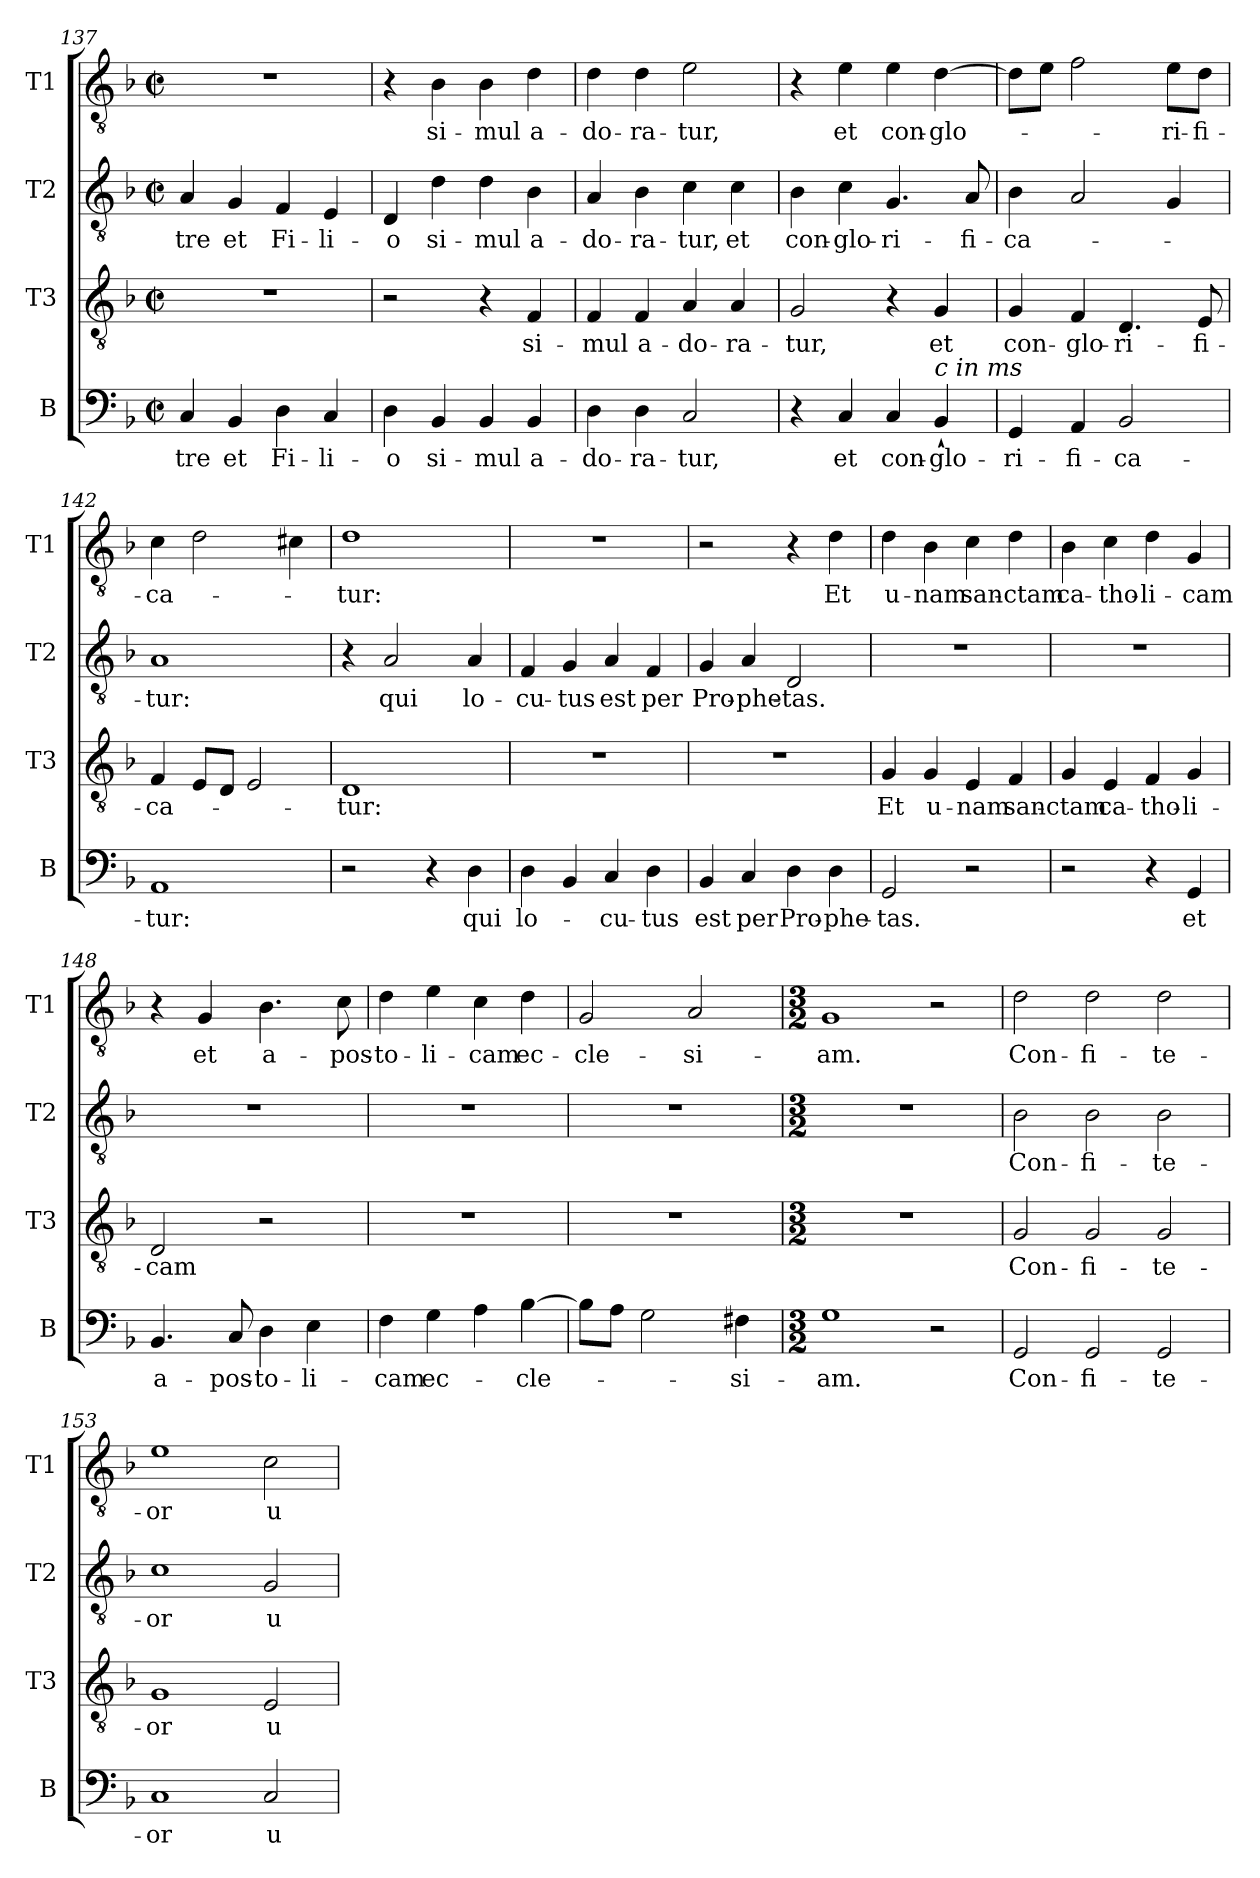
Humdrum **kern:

**kern	**text	**kern	**text	**kern	**text	**kern	**text
*part4	*part4	*part3	*part3	*part2	*part2	*part1	*part1
*staff4	*staff4	*staff3	*staff3	*staff2	*staff2	*staff1	*staff1
*I"B	*	*I"T3	*	*I"T2	*	*I"T1	*
*I'B	*	*I'T3	*	*I'T2	*	*I'T1	*
*clefF4	*	*clefGv2	*	*clefGv2	*	*clefGv2	*
*k[b-]	*	*k[b-]	*	*k[b-]	*	*k[b-]	*
*M2/2	*	*M2/2	*	*M2/2	*	*M2/2	*
*met(c|)	*	*met(c|)	*	*met(c|)	*	*met(c|)	*
=137	=137	=137	=137	=137	=137	=137	=137
!	!LO:LY:b	!	!	!	!LO:LY:b	!	!
4C/	-tre	1r	.	4A/	-tre	1r	.
!	!LO:LY:b	!	!	!	!LO:LY:b	!	!
4BB-/	et	.	.	4G/	et	.	.
!	!LO:LY:b	!	!	!	!LO:LY:b	!	!
4D\	Fi-	.	.	4F/	Fi-	.	.
!	!LO:LY:b	!	!	!	!LO:LY:b	!	!
4C/	-li-	.	.	4E/	-li-	.	.
=138	=138	=138	=138	=138	=138	=138	=138
!	!LO:LY:b	!	!	!	!LO:LY:b	!	!
4D\	-o	2r	.	4D/	-o	4r	.
!	!LO:LY:b	!	!	!	!LO:LY:b	!	!LO:LY:b
4BB-/	si-	.	.	4d\	si-	4B-\	si-
!	!LO:LY:b	!	!	!	!LO:LY:b	!	!LO:LY:b
4BB-/	-mul	4r	.	4d\	-mul	4B-\	-mul
!	!LO:LY:b	!	!LO:LY:b	!	!LO:LY:b	!	!LO:LY:b
4BB-/	a-	4F/	si-	4B-\	a-	4d\	a-
=139	=139	=139	=139	=139	=139	=139	=139
!	!LO:LY:b	!	!LO:LY:b	!	!LO:LY:b	!	!LO:LY:b
4D\	-do-	4F/	-mul	4A/	-do-	4d\	-do-
!	!LO:LY:b	!	!LO:LY:b	!	!LO:LY:b	!	!LO:LY:b
4D\	-ra-	4F/	a-	4B-\	-ra-	4d\	-ra-
!	!LO:LY:b	!	!LO:LY:b	!	!LO:LY:b	!	!LO:LY:b
2C/	-tur,	4A/	-do-	4c\	-tur,	2e\	-tur,
!	!	!	!LO:LY:b	!	!LO:LY:b	!	!
.	.	4A/	-ra-	4c\	et	.	.
=140	=140	=140	=140	=140	=140	=140	=140
!	!	!	!LO:LY:b	!	!LO:LY:b	!	!
4r	.	2G/	-tur,	4B-\	con-	4r	.
!	!LO:LY:b	!	!	!	!LO:LY:b	!	!LO:LY:b
4C/	et	.	.	4c\	-glo-	4e\	et
!	!LO:LY:b	!	!	!	!LO:LY:b	!	!LO:LY:b
4C/	con-	4r	.	4.G/	-ri-	4e\	con-
!LO:TX:a:i:t=c in ms	!	!	!	!	!	!	!
!	!LO:LY:b	!	!LO:LY:b	!	!	!	!LO:LY:b
4BB-`/	-glo-	4G/	et	.	.	[4d\	-glo-
!	!	!	!	!	!LO:LY:b	!	!
.	.	.	.	8A/	-fi-	.	.
!!LO:PB:g=z
=141	=141	=141	=141	=141	=141	=141	=141
!	!LO:LY:b	!	!LO:LY:b	!	!LO:LY:b	!	!
4GG/	-ri-	4G/	con-	4B-\	-ca-	8d\L]	.
.	.	.	.	.	.	8e\J	.
!	!LO:LY:b	!	!LO:LY:b	!	!	!	!
4AA/	-fi-	4F/	-glo-	2A/	.	2f\	.
!	!LO:LY:b	!	!LO:LY:b	!	!	!	!
2BB-/	-ca-	4.D/	-ri-	.	.	.	.
!	!	!	!	!	!	!	!LO:LY:b
.	.	.	.	4G/	.	8e\L	-ri-
!	!	!	!LO:LY:b	!	!	!	!LO:LY:b
.	.	8E/	-fi-	.	.	8d\J	-fi-
=142	=142	=142	=142	=142	=142	=142	=142
!	!LO:LY:b	!	!LO:LY:b	!	!LO:LY:b	!	!LO:LY:b
1AA	-tur:	4F/	-ca-	1A	-tur:	4c\	-ca-
.	.	8E/L	.	.	.	2d\	.
.	.	8D/J	.	.	.	.	.
.	.	2E/	.	.	.	.	.
.	.	.	.	.	.	4c#X\	.
=143	=143	=143	=143	=143	=143	=143	=143
!	!	!	!LO:LY:b	!	!	!	!LO:LY:b
2r	.	1D	-tur:	4r	.	1d	tur:
!	!	!	!	!	!LO:LY:b	!	!
.	.	.	.	2A/	qui	.	.
4r	.	.	.	.	.	.	.
!	!LO:LY:b	!	!	!	!LO:LY:b	!	!
4D\	qui	.	.	4A/	lo-	.	.
=144	=144	=144	=144	=144	=144	=144	=144
!	!LO:LY:b	!	!	!	!LO:LY:b	!	!
4D\	lo-	1r	.	4F/	-cu-	1r	.
!	!	!	!	!	!LO:LY:b	!	!
4BB-/	.	.	.	4G/	-tus	.	.
!	!LO:LY:b	!	!	!	!LO:LY:b	!	!
4C/	-cu-	.	.	4A/	est	.	.
!	!LO:LY:b	!	!	!	!LO:LY:b	!	!
4D\	-tus	.	.	4F/	per	.	.
=145	=145	=145	=145	=145	=145	=145	=145
!	!LO:LY:b	!	!	!	!LO:LY:b	!	!
4BB-/	est	1r	.	4G/	Pro-	2r	.
!	!LO:LY:b	!	!	!	!LO:LY:b	!	!
4C/	per	.	.	4A/	-phe-	.	.
!	!LO:LY:b	!	!	!	!LO:LY:b	!	!
4D\	Pro-	.	.	2D/	-tas.	4r	.
!	!LO:LY:b	!	!	!	!	!	!LO:LY:b
4D\	-phe-	.	.	.	.	4d\	Et
!!LO:LB:g=z
=146	=146	=146	=146	=146	=146	=146	=146
!	!LO:LY:b	!	!LO:LY:b	!	!	!	!LO:LY:b
2GG/	-tas.	4G/	Et	1r	.	4d\	u-
!	!	!	!LO:LY:b	!	!	!	!LO:LY:b
.	.	4G/	u-	.	.	4B-\	-nam
!	!	!	!LO:LY:b	!	!	!	!LO:LY:b
2r	.	4E/	-nam	.	.	4c\	san-
!	!	!	!LO:LY:b	!	!	!	!LO:LY:b
.	.	4F/	san-	.	.	4d\	-ctam
=147	=147	=147	=147	=147	=147	=147	=147
!	!	!	!LO:LY:b	!	!	!	!LO:LY:b
2r	.	4G/	-ctam	1r	.	4B-\	ca-
!	!	!	!LO:LY:b	!	!	!	!LO:LY:b
.	.	4E/	ca-	.	.	4c\	-tho-
!	!	!	!LO:LY:b	!	!	!	!LO:LY:b
4r	.	4F/	-tho-	.	.	4d\	-li-
!	!LO:LY:b	!	!LO:LY:b	!	!	!	!LO:LY:b
4GG/	et	4G/	-li-	.	.	4G/	-cam
=148	=148	=148	=148	=148	=148	=148	=148
!	!LO:LY:b	!	!LO:LY:b	!	!	!	!
4.BB-/	a-	2D/	-cam	1r	.	4r	.
!	!	!	!	!	!	!	!LO:LY:b
.	.	.	.	.	.	4G/	et
!	!LO:LY:b	!	!	!	!	!	!
8C/	-pos-	.	.	.	.	.	.
!	!LO:LY:b	!	!	!	!	!	!LO:LY:b
4D\	-to-	2r	.	.	.	4.B-\	a-
!	!LO:LY:b	!	!	!	!	!	!
4E\	-li-	.	.	.	.	.	.
!	!	!	!	!	!	!	!LO:LY:b
.	.	.	.	.	.	8c\	-pos-
=149	=149	=149	=149	=149	=149	=149	=149
!	!LO:LY:b	!	!	!	!	!	!LO:LY:b
4F\	-cam	1r	.	1r	.	4d\	-to-
!	!LO:LY:b	!	!	!	!	!	!LO:LY:b
4G\	ec-	.	.	.	.	4e\	-li-
!	!	!	!	!	!	!	!LO:LY:b
4A\	.	.	.	.	.	4c\	-cam
!	!LO:LY:b	!	!	!	!	!	!LO:LY:b
[4B-\	-cle-	.	.	.	.	4d\	ec-
!!LO:LB:g=z
=150	=150	=150	=150	=150	=150	=150	=150
!	!	!	!	!	!	!	!LO:LY:b
8B-\L]	.	1r	.	1r	.	2G/	-cle-
8A\J	.	.	.	.	.	.	.
2G\	.	.	.	.	.	.	.
!	!	!	!	!	!	!	!LO:LY:b
.	.	.	.	.	.	2A/	-si-
!	!LO:LY:b	!	!	!	!	!	!
4F#X\	-si-	.	.	.	.	.	.
=151	=151	=151	=151	=151	=151	=151	=151
*M3/2	*	*M3/2	*	*M3/2	*	*M3/2	*
*	*	*	*	*	*	*MM160	*
!	!LO:LY:b	!	!	!	!	!	!LO:LY:b
1G	-am.	1.r	.	1.r	.	1G	-am.
2r	.	.	.	.	.	2r	.
=152	=152	=152	=152	=152	=152	=152	=152
!	!LO:LY:b	!	!LO:LY:b	!	!LO:LY:b	!	!LO:LY:b
2GG/	Con-	2G/	Con-	2B-\	Con-	2d\	Con-
!	!LO:LY:b	!	!LO:LY:b	!	!LO:LY:b	!	!LO:LY:b
2GG/	-fi-	2G/	-fi-	2B-\	-fi-	2d\	-fi-
!	!LO:LY:b	!	!LO:LY:b	!	!LO:LY:b	!	!LO:LY:b
2GG/	-te-	2G/	-te-	2B-\	-te-	2d\	-te-
=153	=153	=153	=153	=153	=153	=153	=153
!	!LO:LY:b	!	!LO:LY:b	!	!LO:LY:b	!	!LO:LY:b
1C	-or	1G	-or	1c	-or	1e	-or
!	!LO:LY:b	!	!LO:LY:b	!	!LO:LY:b	!	!LO:LY:b
2C/	u-	2E/	u-	2G/	u-	2c\	u-
=	=	=	=	=	=	=	=
*-	*-	*-	*-	*-	*-	*-	*-
